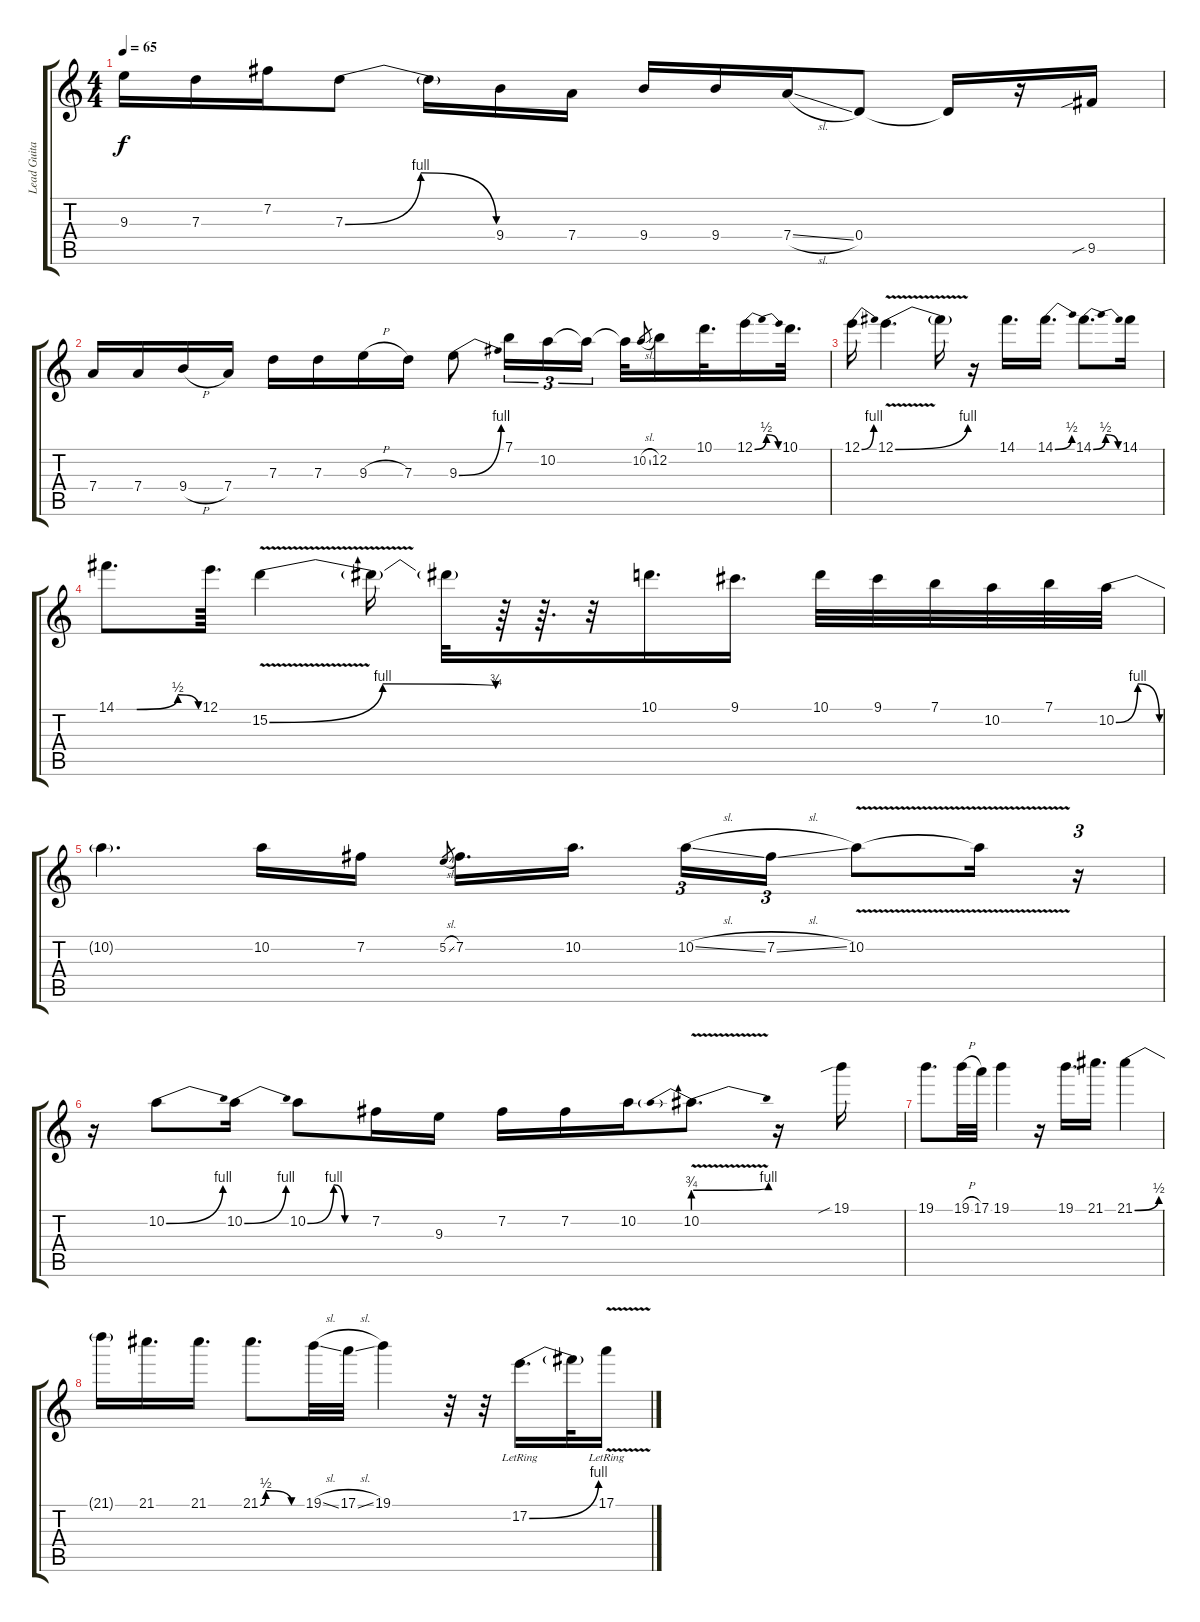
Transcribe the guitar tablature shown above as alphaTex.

\track ("Lead Guitar" "Lead Guita") {instrument distortionguitar}
\staff {score tabs}
\tuning (E4 B3 G3 D3 A2 E2) {hide}
\ts (4 4)
\tempo 65
\clef g2
\ks c
9.3{t}.16{dy f} 7.3.16 7.2.16 7.3{be (bendrelease 0 0 15 4 25 4 60 0)}.8 7.3{t}.16 9.4.16 7.4.16 9.4.16 9.4.16 7.4{sl}.16 0.4.8 0.4{t}.16 r.16 9.5{sib}.16 |
7.4.16 7.4.16 9.4{h}.16 7.4.16 7.3.16 7.3.16 9.3{h}.16 7.3.16 9.3{be (bend 0 0 60 4)}.8 7.1.16{tu (3 2)} 10.2.16{tu (3 2)} 10.2{t}.16{tu (3 2)} 10.2{t}.32 10.2{sl}.8{gr} 12.2.16 10.1.32{d} 12.1{be (bendrelease 0 0 30 2 30 2 60 0)}.16 10.1.32{d} |
12.1{be (bend 0 0 60 4)}.16 12.1{be (bend 0 0 60 4) v}.4{d} 12.1{t}.16 r.16 14.1.16{d} 14.1{be (bend 0 0 60 2)}.16{d} 14.1{be (bendrelease 0 0 25 2 35 2 60 0)}.8{d} 14.1.16 |
14.1{be (custom 0 0 15 0 45 2 60 0)}.8{d} 12.1.64{d} 15.2{be (bendrelease 0 0 30 4 50 4 60 3) v}.4 15.2{t}.16 15.2{t}.32 r.64 r.64{d} r.32 10.1.16{d} 9.1.16{d} 10.1.32 9.1.32 7.1.32 10.2.32 7.1.32 10.2{be (bendrelease 0 0 15 4 25 4 60 0)}.32 |
10.2{t}.4{d} 10.2.16 7.2.16 5.2{sl}.8{gr} 7.2.16{d} 10.2.16{d beam splitsecondary} 10.2{sl}.16{tu (3 2)} 7.2{sl}.16{tu (3 2)} 10.2{v}.8 10.2{t}.16 r.16{tu (3 2)} |
r.16 10.2{be (bend 0 0 60 4)}.8 10.2{be (bend 0 0 60 4)}.16 10.2{be (custom 0 0 26 4 37 0 60 0)}.8 7.2.16 9.3.16 7.2.16 7.2.16 10.2.16 10.2{be (prebendbend 0 3 60 4) v}.8{d} r.16 19.1{sib}.16 |
19.1.8{d} 19.1{h}.32 17.1.32 19.1.4 r.16 19.1.16{d} 21.1.16{d} 21.1{be (bend 0 0 60 2)}.4 |
21.1{t}.16 21.1.16{d} 21.1.16{d} 21.1{be (custom 0 0 8 2 45 0 60 0)}.8{d} 19.1{sl}.32 17.1{sl}.32 19.1.4 r.32 r.32 17.2{be (bend 0 0 60 4) lr}.16{d} 17.2{t}.32 17.1{v lr}.16
